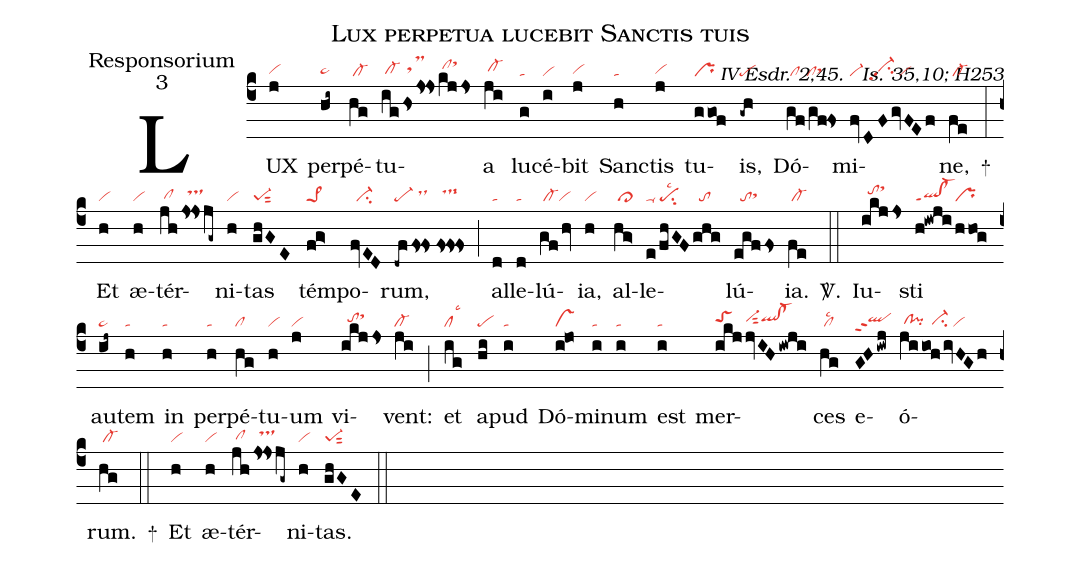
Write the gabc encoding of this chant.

name:Lux perpetua lucebit Sanctis tuis;
office-part:Responsorium;
mode:3;
commentary:ꝶ IV Esdr. 2,45. ꝟ Is. 35,10; H253;;
nabc-lines:1;
%%
(c4)
LUX(j|vihg) per(hi~|pe~hg)pé(hg|/cl-)tu(ighsjs!js|/cl-hg//tsMhh|kjjs|/clhisthk)a(ji|/cl-hh) ()
lu(g|ta)cé(i|vi)bit(j|vihg) San(h|ta)ctis(j|vihg) tu(ggof|pr)is,(-gh|pe)
Dó(gf/gf!fs|/cl//clsthh)mi(fvDFgvFEf|vi-//vi-hhpp2su2/vi)ne,(fe|/cl-) +(:)
Et(h|vi) æ(h|vi)tér(jh|/clhg|js!jsjg~|//tshi)ni(h|vi)tas(ghGE|pe-1sut2)
tém(fg>|pe>1)po(fvED|//ci-)rum,(-dffs!fs|pe-/dshi|//fs!fs!fs|//ts-hi) (;)
al(d|ta)le(d|ta)lú(gf/hv|/cl-vi)ia,(h|vi) al(hg>|/cl>)le(e/fhGF|ta-/pesu2lsc2|ghg|//to)lú(egffs|//tosthh)ia.(fe|/cl-) <sp>V/</sp>.(::)
Iu(ikjjs|//tohisthk)sti(h!iwji|ql!cl-ppt1|h/hog|pr) au(ij~|pe~)tem(h|ta) in(h|ta) per(h|ta)pé(hg|cl)tu(h|vi)um(j|vi) vi(ikjjs|//tohhsthj)vent:(ji|cl-) (;)
et(ig|cllsc3) a(hi|pe)pud(i|ta) Dó(i!jo|vs)mi(i|ta)num(i|ta) est(i|ta)
mer(ikj|toShh|jvIHiwji|vi-hhsut2qlhh!cl-hh)ces(hg|/cllsc2) e(GHiwj|qlhhppt2)ó(jiioh/ivHGh|/clhg!pihg//ci-hg/vi)rum.(hg|/cl-) +(::)
Et(h|vi) æ(h|vi)tér(jh|/clhg|js!jsjg~|//tshi)ni(h|vi)tas.(ghGE|pe-1sut2)  (::)
